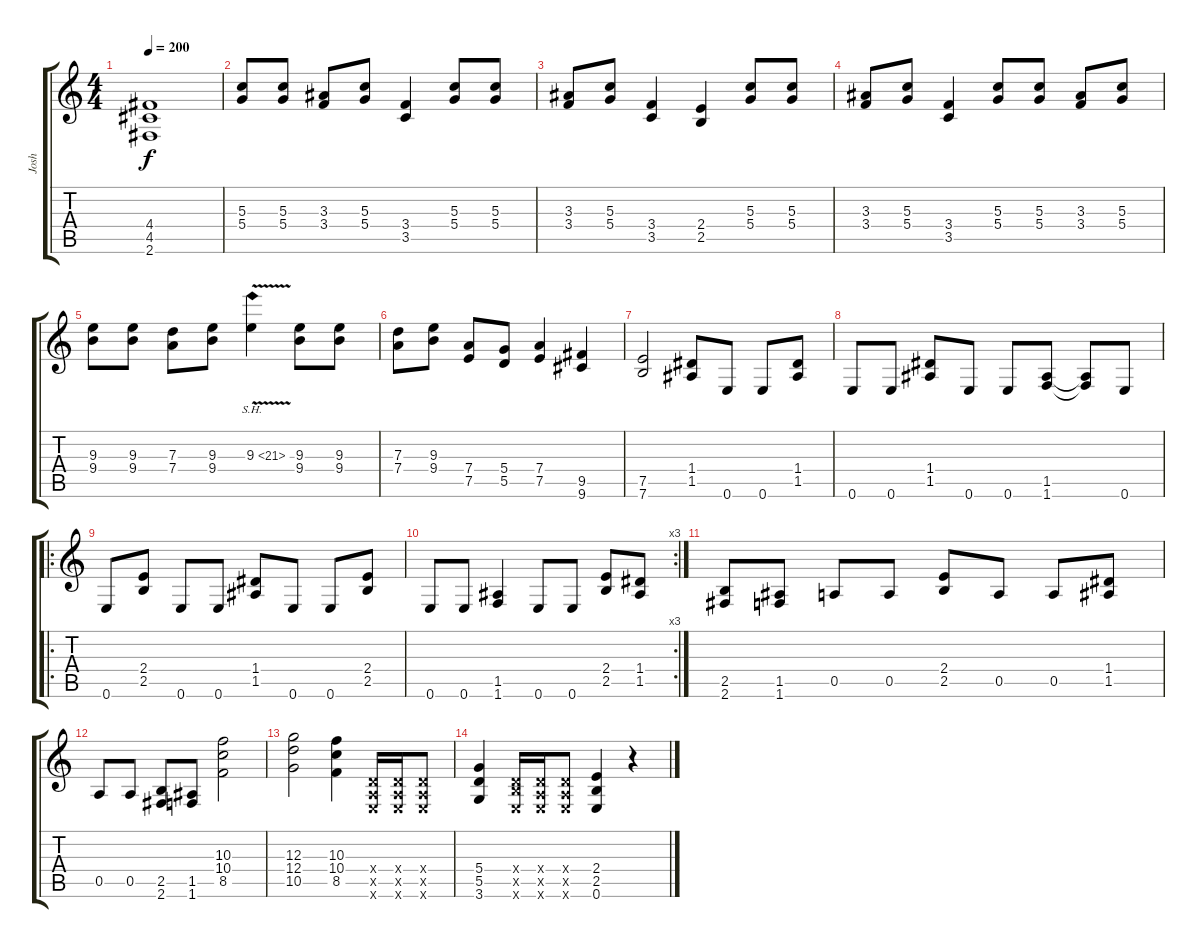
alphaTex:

\track ("Josh" "Josh") {instrument distortionguitar}
\staff {score tabs}
\tuning (E4 B3 G3 D3 A2 E2) {hide}
\ts (4 4)
\tempo 200
\clef g2
\ks c
(4.4 4.5 2.6).1{dy f} |
(5.3 5.4).8 (5.3 5.4).8 (3.3 3.4).8 (5.3 5.4).8 (3.4 3.5).4 (5.3 5.4).8 (5.3 5.4).8 |
(3.3 3.4).8 (5.3 5.4).8 (3.4 3.5).4 (2.4 2.5).4 (5.3 5.4).8 (5.3 5.4).8 |
(3.3 3.4).8 (5.3 5.4).8 (3.4 3.5).4 (5.3 5.4).8 (5.3 5.4).8 (3.3 3.4).8 (5.3 5.4).8 |
(9.3 9.4).8 (9.3 9.4).8 (7.3 7.4).8 (9.3 9.4).8 9.3{sh 12 v}.4 (9.3 9.4).8 (9.3 9.4).8 |
(7.3 7.4).8 (9.3 9.4).8 (7.4 7.5).8 (5.4 5.5).8 (7.4 7.5).4 (9.5 9.6).4 |
(7.5 7.6).2 (1.4 1.5).8 0.6.8 0.6.8 (1.4 1.5).8 |
0.6.8 0.6.8 (1.4 1.5).8 0.6.8 0.6.8 (1.5 1.6).8 (1.5{t} 1.6{t}).8 0.6.8 |
\ro
0.6.8 (2.4 2.5).8 0.6.8 0.6.8 (1.4 1.5).8 0.6.8 0.6.8 (2.4 2.5).8 |
\rc 3
0.6.8 0.6.8 (1.5 1.6).4 0.6.8 0.6.8 (2.4 2.5).8 (1.4 1.5).8 |
(2.5 2.6).8 (1.5 1.6).8 0.5.8 0.5.8 (2.4 2.5).8 0.5.8 0.5.8 (1.4 1.5).8 |
0.5.8 0.5.8 (2.5 2.6).8 (1.5 1.6).8 (10.3 10.4 8.5).2 |
(12.3 12.4 10.5).2 (10.3 10.4 8.5).4 (0.4{x} 0.5{x} 0.6{x}).16 (0.4{x} 0.5{x} 0.6{x}).16 (0.4{x} 0.5{x} 0.6{x}).8 |
(5.4 5.5 3.6).4 (0.4{x} 2.5{x} 0.6{x}).16 (0.4{x} 0.5{x} 0.6{x}).16 (0.4{x} 0.5{x} 0.6{x}).8 (2.4 2.5 0.6).4 r.4
